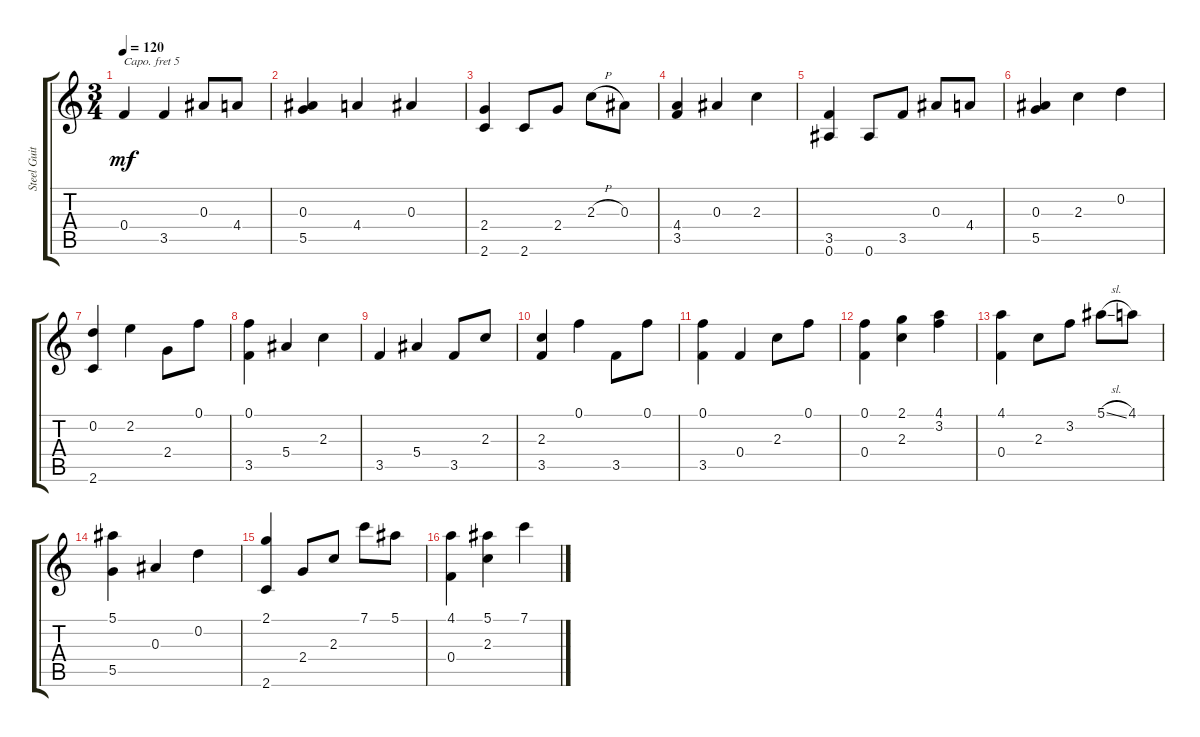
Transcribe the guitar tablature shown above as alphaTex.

\track ("Steel Guitar" "Steel Guit") {instrument acousticguitarsteel}
\staff {score tabs}
\capo 5
\tuning (C4 A3 F3 C3 A2 F2) {hide}
\ts (3 4)
\tempo 120
\clef g2
\ks c
0.4.4{dy mf} 3.5.4 0.3.8 4.4.8 |
(0.3 5.5).4 4.4.4 0.3.4 |
(2.4 2.6).4 2.6.8 2.4.8 2.3{h}.8 0.3.8 |
(4.4 3.5).4 0.3.4 2.3.4 |
(3.5 0.6).4 0.6.8 3.5.8 0.3.8 4.4.8 |
(0.3 5.5).4 2.3.4 0.2.4 |
(0.2 2.6).4 2.2.4 2.4.8 0.1.8 |
(0.1 3.5).4 5.4.4 2.3.4 |
3.5.4 5.4.4 3.5.8 2.3.8 |
(2.3 3.5).4 0.1.4 3.5.8 0.1.8 |
(0.1 3.5).4 0.4.4 2.3.8 0.1.8 |
(0.1 0.4).4 (2.1 2.3).4 (4.1 3.2).4 |
(4.1 0.4).4 2.3.8 3.2.8 5.1{sl}.8 4.1.8 |
(5.1 5.5).4 0.3.4 0.2.4 |
(2.1 2.6).4 2.4.8 2.3.8 7.1.8 5.1.8 |
(4.1 0.4).4 (5.1 2.3).4 7.1.4
